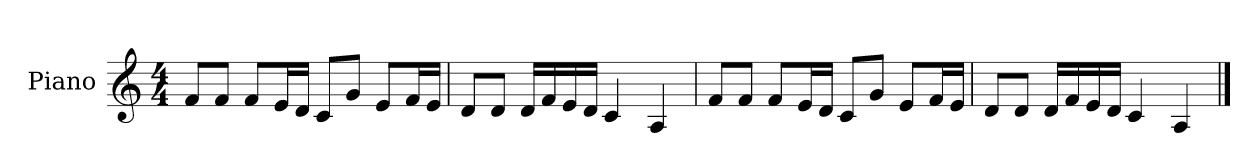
**kern
*part1
*staff1
*I"Piano
*I'P-no
*clefG2
*k[]
*M4/4
*MM90
=1
8f/L
8f/J
8f/L
16e/L
16d/JJ
8c/L
8g/J
8e/L
16f/L
16e/JJ
=2
8d/L
8d/J
16d/LL
16f/
16e/
16d/JJ
4c/
4A/
=3
8f/L
8f/J
8f/L
16e/L
16d/JJ
8c/L
8g/J
8e/L
16f/L
16e/JJ
=4
8d/L
8d/J
16d/LL
16f/
16e/
16d/JJ
4c/
4A/
==
*-
